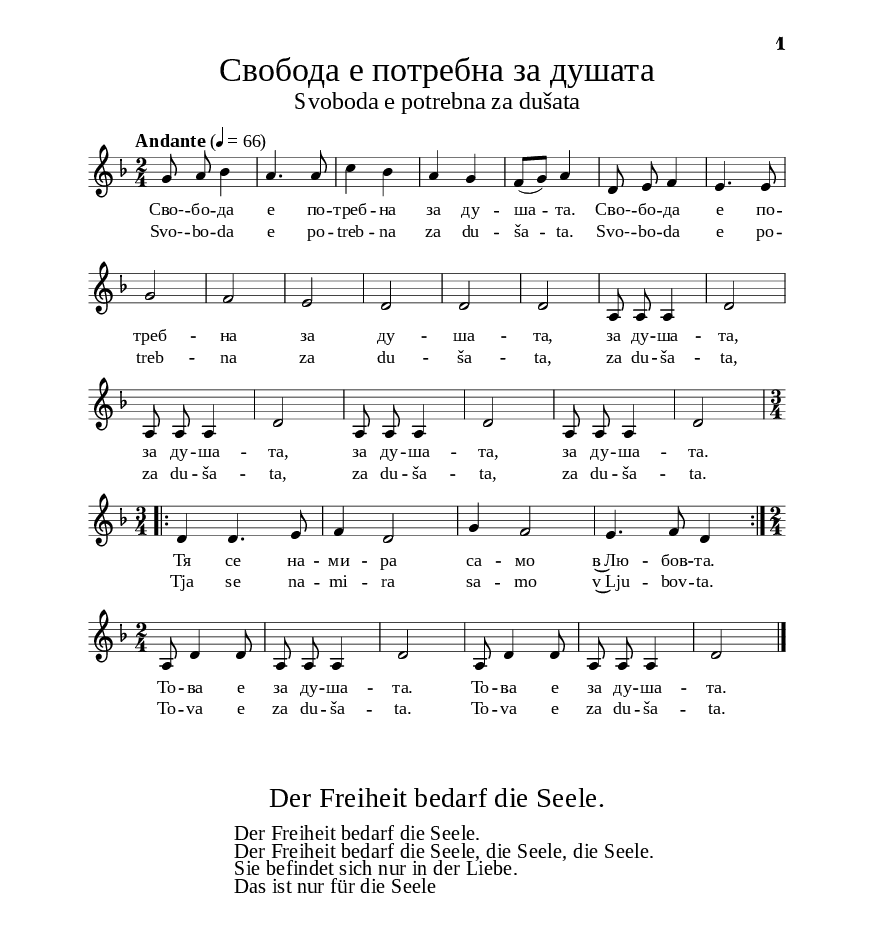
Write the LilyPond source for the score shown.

\version "2.24.3"

% include paper part and global functions
\include "include/globals.ily"

\bookpart {
  \label #'ref169_2
  \tocItem \markup "Свобода е потребна за душата – Svoboda e potrebna za dušata "
  \include "include/bookpart-paper.ily"
  \score {
    \include "include/score-layout.ily"

    \new Voice \absolute {
      \clef treble
      \key d \minor
      \time 2/4
      \tempoFunc "Andante" 4 "66"
      \autoBeamOff

      g'8 a'8 bes'4 | % 2
      a'4.  a'8 | c''4  bes'4 | a'4 g'| % 3
      f'8 ([g'8]) a'4 |  % 4
      d'8  e'8 f'4 | % 5
      e'4. e'8 | \break
      g'2 | f'2 | e'2 | d'2 | d'2 | d'2 | a8 a8 a4 | d'2 | \break

      a8 a8 a4 | d'2 |a8 a8 a4 | d'2 |a8 a8 a4 | d'2 | \break
      \time 3/4 \bar ".|:-|" d'4 d'4. e'8| f'4 d'2 | g'4 f'2 | e'4. f'8 d'4  \bar ":|." \break

      \time 2/4 a8 d'4 d'8 | a8 a8 a4 | d'2|  a8 d'4 d'8 | a8 a8 a4 | d'2 \bar "|."
    }
    \addlyrics {
      "Сво-" -- бо -- да е по -- треб -- на
      за ду -- ша -- та. "Сво-" -- бо
      -- да е по -- треб -- на за ду --
      ша -- та, за ду -- ша -- та, за ду
      -- ша -- та, за ду
      -- ша -- та, за ду
      -- ша -- та. Тя се на -- ми -- ра са -- мо в~Лю -- бов -- та.
      То -- ва е за ду -- ша -- та. То -- ва е за ду -- ша -- та.
    }
    \addlyrics {
      "Svo-" -- bo -- da e po -- treb -- na
      za du -- ša -- ta. "Svo-" -- bo
      -- da e po -- treb -- na za du --
      ša -- ta, za du -- ša -- ta, za du
      -- ša -- ta, za du
      -- ša -- ta, za du
      -- ša -- ta. Tja se na -- mi -- ra sa -- mo v~Lju -- bov -- ta.
      To -- va e za du -- ša -- ta. To -- va e za du -- ša -- ta.
    }
    \header {
      title = \titleFunc "Свобода е потребна за душата" "Svoboda e potrebna za dušata"
    }

    \midi{}

  } % score

\markup \vspace #3

  % include foreign translation(s) of the song
  \version "2.24.3"

\markup \fill-line { \fontsize #deTitleFontSize "Der Freiheit bedarf die Seele." }

\markup \null
\markup \null
\markup \abs-fontsize #10 {
   \hspace #20
  \override #`(baseline-skip . ,deCoupletBaselineSkip)

  \column {

  \line { Der Freiheit bedarf die Seele. }
  \line { Der Freiheit bedarf die Seele, die Seele, die Seele. }
   \line { Sie befindet sich nur in der Liebe. }
   \line { Das ist nur für die Seele }

  }
}




} % bookpart

% Più mosso
%
